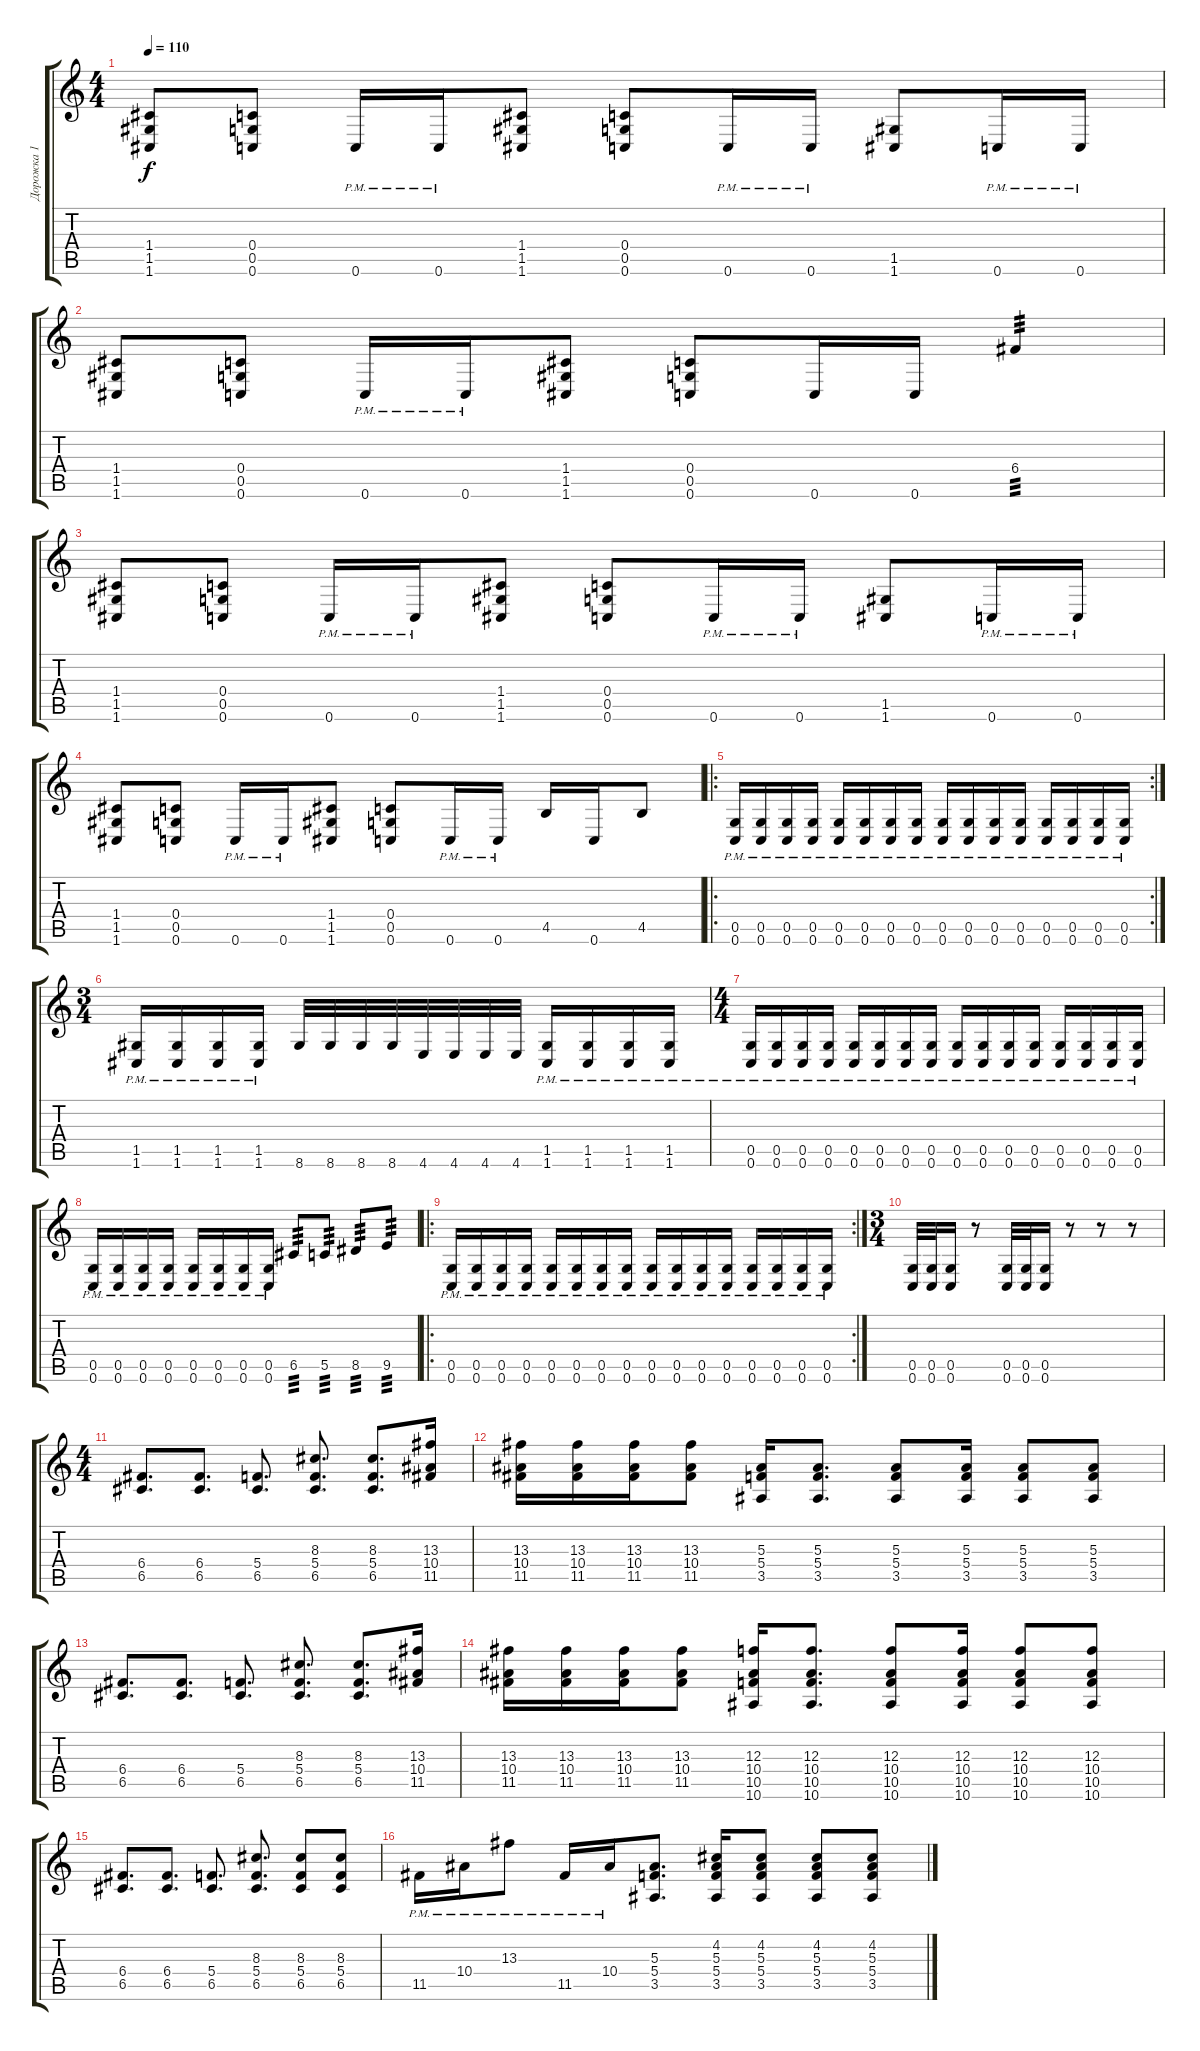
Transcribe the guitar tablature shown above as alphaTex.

\track ("Дорожка 1" "Дорожка 1") {instrument overdrivenguitar}
\staff {score tabs}
\tuning (D4 A3 F3 C3 G2 C2) {hide}
\ts (4 4)
\tempo 110
\clef g2
\ks c
(1.4 1.5 1.6).8{dy f} (0.4 0.5 0.6).8 0.6{pm}.16 0.6{pm}.16 (1.4 1.5 1.6).8 (0.4 0.5 0.6).8 0.6{pm}.16 0.6{pm}.16 (1.5 1.6).8 0.6{pm}.16 0.6{pm}.16 |
(1.4 1.5 1.6).8 (0.4 0.5 0.6).8 0.6{pm}.16 0.6{pm}.16 (1.4 1.5 1.6).8 (0.4 0.5 0.6).8 0.6.16 0.6.16 6.4.4{tp 3} |
(1.4 1.5 1.6).8 (0.4 0.5 0.6).8 0.6{pm}.16 0.6{pm}.16 (1.4 1.5 1.6).8 (0.4 0.5 0.6).8 0.6{pm}.16 0.6{pm}.16 (1.5 1.6).8 0.6{pm}.16 0.6{pm}.16 |
(1.4 1.5 1.6).8 (0.4 0.5 0.6).8 0.6{pm}.16 0.6{pm}.16 (1.4 1.5 1.6).8 (0.4 0.5 0.6).8 0.6{pm}.16 0.6{pm}.16 4.5.16 0.6.16 4.5.8 |
\ro
\rc 2
(0.5{pm} 0.6{pm}).16 (0.5{pm} 0.6{pm}).16 (0.5{pm} 0.6{pm}).16 (0.5{pm} 0.6{pm}).16 (0.5{pm} 0.6{pm}).16 (0.5{pm} 0.6{pm}).16 (0.5{pm} 0.6{pm}).16 (0.5{pm} 0.6{pm}).16 (0.5{pm} 0.6{pm}).16 (0.5{pm} 0.6{pm}).16 (0.5{pm} 0.6{pm}).16 (0.5{pm} 0.6{pm}).16 (0.5{pm} 0.6{pm}).16 (0.5{pm} 0.6{pm}).16 (0.5{pm} 0.6{pm}).16 (0.5{pm} 0.6{pm}).16 |
\ts (3 4)
(1.5{pm} 1.6{pm}).16 (1.5{pm} 1.6{pm}).16 (1.5{pm} 1.6{pm}).16 (1.5{pm} 1.6{pm}).16 8.6.32 8.6.32 8.6.32 8.6.32 4.6.32 4.6.32 4.6.32 4.6.32 (1.5{pm} 1.6{pm}).16 (1.5{pm} 1.6{pm}).16 (1.5{pm} 1.6{pm}).16 (1.5{pm} 1.6{pm}).16 |
\ts (4 4)
(0.5{pm} 0.6{pm}).16 (0.5{pm} 0.6{pm}).16 (0.5{pm} 0.6{pm}).16 (0.5{pm} 0.6{pm}).16 (0.5{pm} 0.6{pm}).16 (0.5{pm} 0.6{pm}).16 (0.5{pm} 0.6{pm}).16 (0.5{pm} 0.6{pm}).16 (0.5{pm} 0.6{pm}).16 (0.5{pm} 0.6{pm}).16 (0.5{pm} 0.6{pm}).16 (0.5{pm} 0.6{pm}).16 (0.5{pm} 0.6{pm}).16 (0.5{pm} 0.6{pm}).16 (0.5{pm} 0.6{pm}).16 (0.5{pm} 0.6{pm}).16 |
(0.5{pm} 0.6{pm}).16 (0.5{pm} 0.6{pm}).16 (0.5{pm} 0.6{pm}).16 (0.5{pm} 0.6{pm}).16 (0.5{pm} 0.6{pm}).16 (0.5{pm} 0.6{pm}).16 (0.5{pm} 0.6{pm}).16 (0.5{pm} 0.6{pm}).16 6.5.8{tp 3} 5.5.8{tp 3} 8.5.8{tp 3} 9.5.8{tp 3} |
\ro
\rc 2
(0.5{pm} 0.6{pm}).16 (0.5{pm} 0.6{pm}).16 (0.5{pm} 0.6{pm}).16 (0.5{pm} 0.6{pm}).16 (0.5{pm} 0.6{pm}).16 (0.5{pm} 0.6{pm}).16 (0.5{pm} 0.6{pm}).16 (0.5{pm} 0.6{pm}).16 (0.5{pm} 0.6{pm}).16 (0.5{pm} 0.6{pm}).16 (0.5{pm} 0.6{pm}).16 (0.5{pm} 0.6{pm}).16 (0.5{pm} 0.6{pm}).16 (0.5{pm} 0.6{pm}).16 (0.5{pm} 0.6{pm}).16 (0.5{pm} 0.6{pm}).16 |
\ts (3 4)
(0.5 0.6).32 (0.5 0.6).32 (0.5 0.6).16 r.8 (0.5 0.6).32 (0.5 0.6).32 (0.5 0.6).16 r.8 r.8 r.8 |
\ts (4 4)
(6.4 6.5).8{d} (6.4 6.5).8{d} (5.4 6.5).8{d} (8.3 5.4 6.5).8{d} (8.3 5.4 6.5).8{d} (13.3 10.4 11.5).16 |
(13.3 10.4 11.5).16 (13.3 10.4 11.5).16 (13.3 10.4 11.5).16 (13.3 10.4 11.5).8 (5.3 5.4 3.5).16 (5.3 5.4 3.5).8{d} (5.3 5.4 3.5).8 (5.3 5.4 3.5).16 (5.3 5.4 3.5).8 (5.3 5.4 3.5).8 |
(6.4 6.5).8{d} (6.4 6.5).8{d} (5.4 6.5).8{d} (8.3 5.4 6.5).8{d} (8.3 5.4 6.5).8{d} (13.3 10.4 11.5).16 |
(13.3 10.4 11.5).16 (13.3 10.4 11.5).16 (13.3 10.4 11.5).16 (13.3 10.4 11.5).8 (12.3 10.4 10.5 10.6).16 (12.3 10.4 10.5 10.6).8{d} (12.3 10.4 10.5 10.6).8 (12.3 10.4 10.5 10.6).16 (12.3 10.4 10.5 10.6).8 (12.3 10.4 10.5 10.6).8 |
(6.4 6.5).8{d} (6.4 6.5).8{d} (5.4 6.5).8{d} (8.3 5.4 6.5).8{d} (8.3 5.4 6.5).8 (8.3 5.4 6.5).8 |
11.5{pm}.16 10.4{pm}.16 13.3{pm}.8 11.5{pm}.16 10.4{pm}.16 (5.3 5.4 3.5).8{d} (4.2 5.3 5.4 3.5).16 (4.2 5.3 5.4 3.5).8 (4.2 5.3 5.4 3.5).8 (4.2 5.3 5.4 3.5).8
